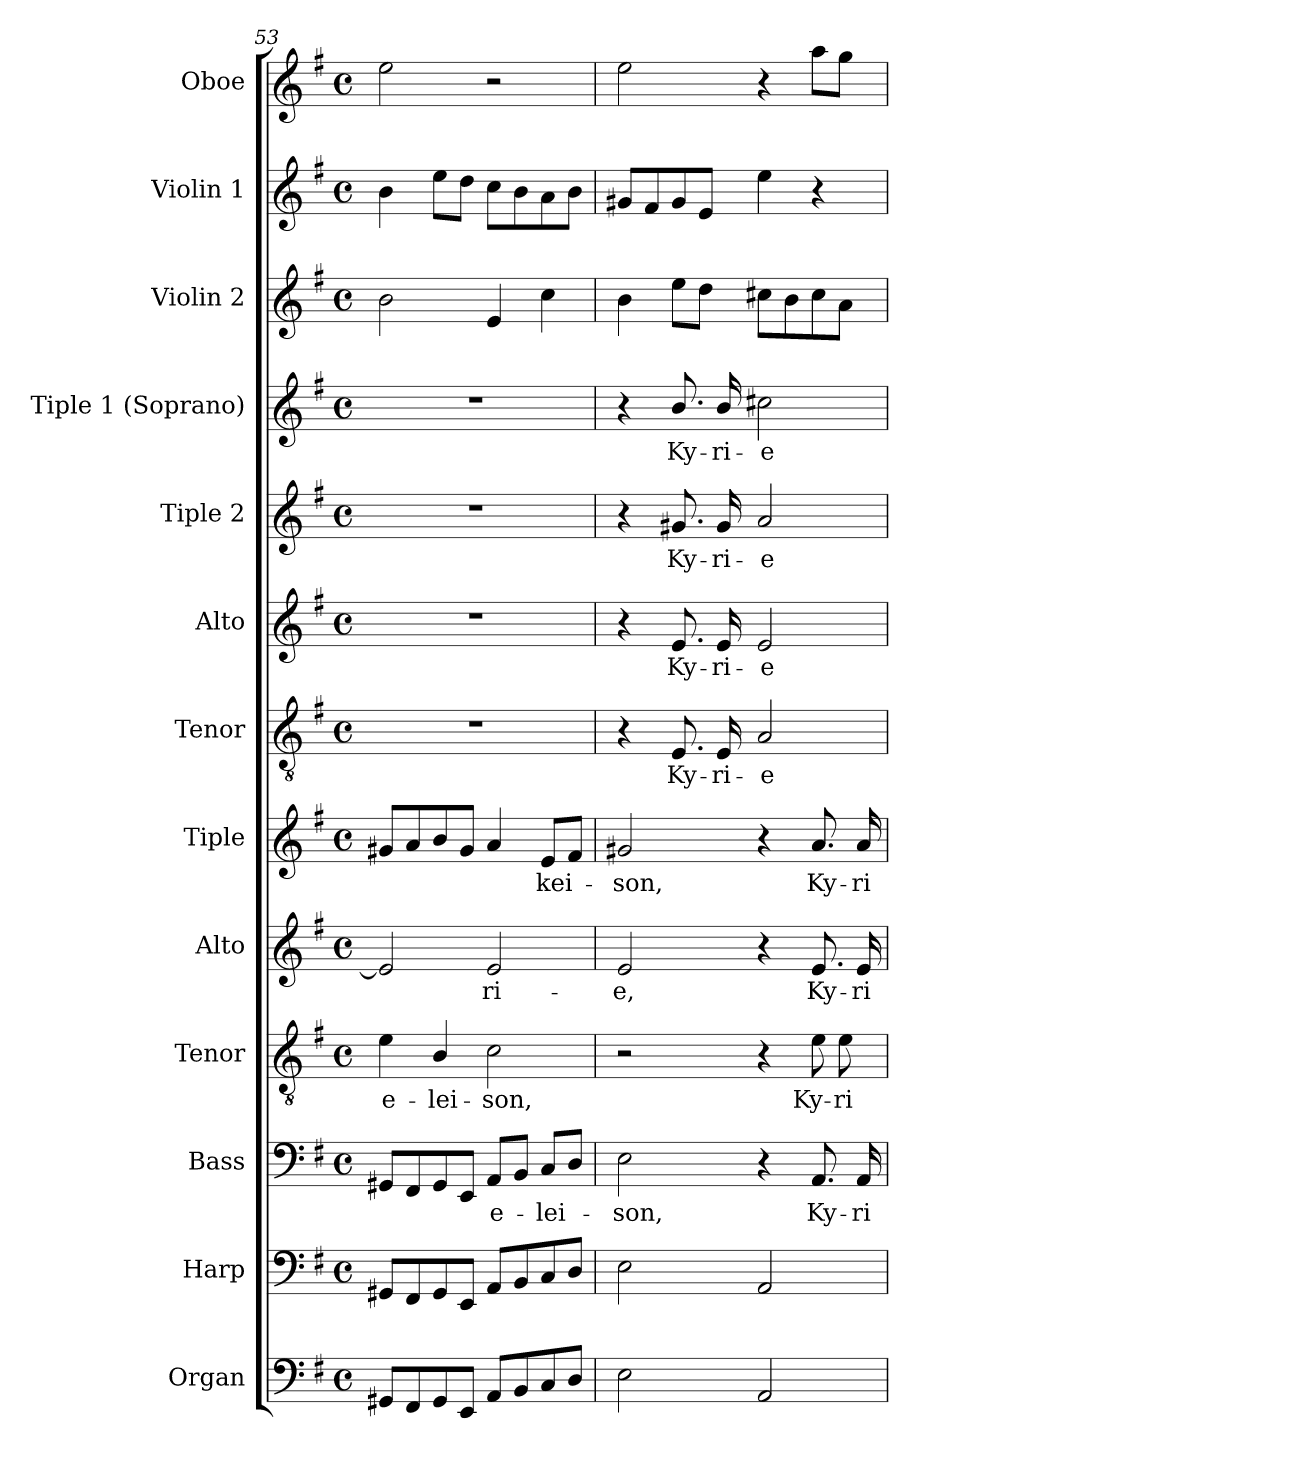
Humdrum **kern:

**kern	**kern	**kern	**text	**kern	**text	**kern	**text	**kern	**text	**kern	**text	**kern	**text	**kern	**text	**kern	**text	**kern	**kern	**kern
*part13	*part12	*part11	*part11	*part10	*part10	*part9	*part9	*part8	*part8	*part7	*part7	*part6	*part6	*part5	*part5	*part4	*part4	*part3	*part2	*part1
*staff13	*staff12	*staff11	*staff11	*staff10	*staff10	*staff9	*staff9	*staff8	*staff8	*staff7	*staff7	*staff6	*staff6	*staff5	*staff5	*staff4	*staff4	*staff3	*staff2	*staff1
*I"Organ	*I"Harp	*I"Bass	*	*I"Tenor	*	*I"Alto	*	*I"Tiple	*	*I"Tenor	*	*I"Alto	*	*I"Tiple 2	*	*I"Tiple 1 (Soprano)	*	*I"Violin 2	*I"Violin 1	*I"Oboe
*I'Org.	*I'Hp.	*I'B.	*	*I'T.	*	*I'A.	*	*	*	*I'T.	*	*I'A.	*	*	*	*I'S1.	*	*I'Vln. 2	*I'Vln. 1	*I'Ob.
*clefF4	*clefF4	*clefF4	*	*clefGv2	*	*clefG2	*	*clefG2	*	*clefGv2	*	*clefG2	*	*clefG2	*	*clefG2	*	*clefG2	*clefG2	*clefG2
*	*	*	*	*ITrd7c12	*	*	*	*	*	*ITrd7c12	*	*	*	*	*	*	*	*	*	*
*k[f#]	*k[f#]	*k[f#]	*	*k[f#]	*	*k[f#]	*	*k[f#]	*	*k[f#]	*	*k[f#]	*	*k[f#]	*	*k[f#]	*	*k[f#]	*k[f#]	*k[f#]
*G:	*G:	*G:	*	*G:	*	*G:	*	*G:	*	*G:	*	*G:	*	*G:	*	*G:	*	*G:	*G:	*G:
*M4/4	*M4/4	*M4/4	*	*M4/4	*	*M4/4	*	*M4/4	*	*M4/4	*	*M4/4	*	*M4/4	*	*M4/4	*	*M4/4	*M4/4	*M4/4
*met(c)	*met(c)	*met(c)	*	*met(c)	*	*met(c)	*	*met(c)	*	*met(c)	*	*met(c)	*	*met(c)	*	*met(c)	*	*met(c)	*met(c)	*met(c)
=53	=53	=53	=53	=53	=53	=53	=53	=53	=53	=53	=53	=53	=53	=53	=53	=53	=53	=53	=53	=53
!	!	!	!	!	!LO:LY:b:color=#000000	!	!	!	!	!	!	!	!	!	!	!	!	!	!	!
8GG#Xi/L	8GG#Xi/L	8GG#Xi/L	.	4Ei\	e-	2ei/]	.	8g#Xi/L	.	1r	.	1r	.	1r	.	1r	.	2bi\	4bi\	2eei\
8FF#i/	8FF#i/	8FF#i/	.	.	.	.	.	8ai/	.	.	.	.	.	.	.	.	.	.	.	.
!	!	!	!	!	!LO:LY:b:color=#000000	!	!	!	!	!	!	!	!	!	!	!	!	!	!	!
8GG#i/	8GG#i/	8GG#i/	.	4BBi/	-lei-	.	.	8bi/	.	.	.	.	.	.	.	.	.	.	8eei\L	.
8EEi/J	8EEi/J	8EEi/J	.	.	.	.	.	8g#i/J	.	.	.	.	.	.	.	.	.	.	8ddi\J	.
!	!	!	!LO:LY:b:color=#000000	!	!	!	!	!	!	!	!	!	!	!	!	!	!	!	!	!
!	!	!	!	!	!LO:LY:b:color=#000000	!	!	!	!	!	!	!	!	!	!	!	!	!	!	!
!	!	!	!	!	!	!	!LO:LY:b:color=#000000	!	!	!	!	!	!	!	!	!	!	!	!	!
8AAi/L	8AAi/L	8AAi/L	e-	2Ci\	-son,	2ei/	-ri-	4ai/	.	.	.	.	.	.	.	.	.	4ei/	8cci\L	2r
8BBi/	8BBi/	8BBi/J	.	.	.	.	.	.	.	.	.	.	.	.	.	.	.	.	8bi\	.
!	!	!	!LO:LY:b:color=#000000	!	!	!	!	!	!	!	!	!	!	!	!	!	!	!	!	!
!	!	!	!	!	!	!	!	!	!LO:LY:b:color=#000000	!	!	!	!	!	!	!	!	!	!	!
8Ci/	8Ci/	8Ci/L	-lei-	.	.	.	.	8ei/L	-kei-	.	.	.	.	.	.	.	.	4cci\	8ai\	.
8Di/J	8Di/J	8Di/J	.	.	.	.	.	8f#i/J	.	.	.	.	.	.	.	.	.	.	8bi\J	.
=54	=54	=54	=54	=54	=54	=54	=54	=54	=54	=54	=54	=54	=54	=54	=54	=54	=54	=54	=54	=54
!	!	!	!LO:LY:b:color=#000000	!	!	!	!	!	!	!	!	!	!	!	!	!	!	!	!	!
!	!	!	!	!	!	!	!LO:LY:b:color=#000000	!	!	!	!	!	!	!	!	!	!	!	!	!
!	!	!	!	!	!	!	!	!	!LO:LY:b:color=#000000	!	!	!	!	!	!	!	!	!	!	!
2Ei\	2Ei\	2Ei\	-son,	2r	.	2ei/	-e,	2g#Xi/	-son,	4r	.	4r	.	4r	.	4r	.	4bi\	8g#Xi/L	2eei\
.	.	.	.	.	.	.	.	.	.	.	.	.	.	.	.	.	.	.	8f#i/	.
!	!	!	!	!	!	!	!	!	!	!	!LO:LY:b:color=#000000	!	!	!	!	!	!	!	!	!
!	!	!	!	!	!	!	!	!	!	!	!	!	!LO:LY:b:color=#000000	!	!	!	!	!	!	!
!	!	!	!	!	!	!	!	!	!	!	!	!	!	!	!LO:LY:b:color=#000000	!	!	!	!	!
!	!	!	!	!	!	!	!	!	!	!	!	!	!	!	!	!	!LO:LY:b:color=#000000	!	!	!
.	.	.	.	.	.	.	.	.	.	8.EEi/	Ky-	8.ei/	Ky-	8.g#Xi/	Ky-	8.bi/	Ky-	8eei\L	8g#i/	.
.	.	.	.	.	.	.	.	.	.	.	.	.	.	.	.	.	.	8ddi\J	8ei/J	.
!	!	!	!	!	!	!	!	!	!	!	!LO:LY:b:color=#000000	!	!	!	!	!	!	!	!	!
!	!	!	!	!	!	!	!	!	!	!	!	!	!LO:LY:b:color=#000000	!	!	!	!	!	!	!
!	!	!	!	!	!	!	!	!	!	!	!	!	!	!	!LO:LY:b:color=#000000	!	!	!	!	!
!	!	!	!	!	!	!	!	!	!	!	!	!	!	!	!	!	!LO:LY:b:color=#000000	!	!	!
.	.	.	.	.	.	.	.	.	.	16EEi/	-ri-	16ei/	-ri-	16g#i/	-ri-	16bi/	-ri-	.	.	.
!	!	!	!	!	!	!	!	!	!	!	!LO:LY:b:color=#000000	!	!	!	!	!	!	!	!	!
!	!	!	!	!	!	!	!	!	!	!	!	!	!LO:LY:b:color=#000000	!	!	!	!	!	!	!
!	!	!	!	!	!	!	!	!	!	!	!	!	!	!	!LO:LY:b:color=#000000	!	!	!	!	!
!	!	!	!	!	!	!	!	!	!	!	!	!	!	!	!	!	!LO:LY:b:color=#000000	!	!	!
2AAi/	2AAi/	4r	.	4r	.	4r	.	4r	.	2AAi/	-e	2ei/	-e	2ai/	-e	2cc#Xi\	-e	8cc#Xi\L	4eei\	4r
.	.	.	.	.	.	.	.	.	.	.	.	.	.	.	.	.	.	8bi\	.	.
!	!	!	!LO:LY:b:color=#000000	!	!	!	!	!	!	!	!	!	!	!	!	!	!	!	!	!
!	!	!	!	!	!LO:LY:b:color=#000000	!	!	!	!	!	!	!	!	!	!	!	!	!	!	!
!	!	!	!	!	!	!	!LO:LY:b:color=#000000	!	!	!	!	!	!	!	!	!	!	!	!	!
!	!	!	!	!	!	!	!	!	!LO:LY:b:color=#000000	!	!	!	!	!	!	!	!	!	!	!
.	.	8.AAi/	Ky-	8Ei\	Ky-	8.ei/	Ky-	8.ai/	Ky-	.	.	.	.	.	.	.	.	8cc#i\	4r	8aai\L
!	!	!	!	!	!LO:LY:b:color=#000000	!	!	!	!	!	!	!	!	!	!	!	!	!	!	!
.	.	.	.	8Ei\	-ri-	.	.	.	.	.	.	.	.	.	.	.	.	8ai\J	.	8ggi\J
!	!	!	!LO:LY:b:color=#000000	!	!	!	!	!	!	!	!	!	!	!	!	!	!	!	!	!
!	!	!	!	!	!	!	!LO:LY:b:color=#000000	!	!	!	!	!	!	!	!	!	!	!	!	!
!	!	!	!	!	!	!	!	!	!LO:LY:b:color=#000000	!	!	!	!	!	!	!	!	!	!	!
.	.	16AAi/	-ri-	.	.	16ei/	-ri-	16ai/	-ri-	.	.	.	.	.	.	.	.	.	.	.
=	=	=	=	=	=	=	=	=	=	=	=	=	=	=	=	=	=	=	=	=
*-	*-	*-	*-	*-	*-	*-	*-	*-	*-	*-	*-	*-	*-	*-	*-	*-	*-	*-	*-	*-
